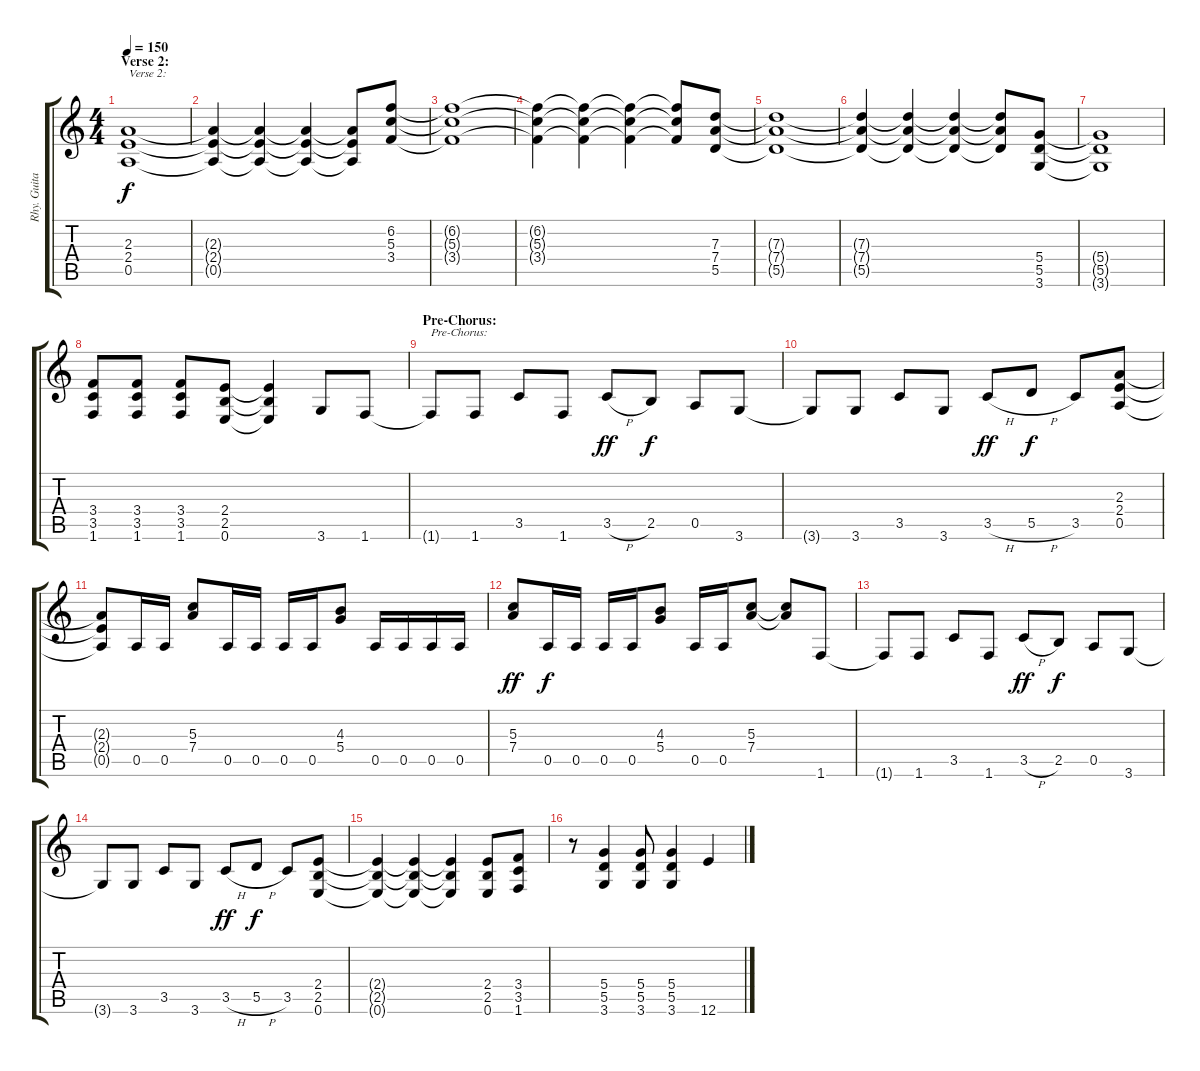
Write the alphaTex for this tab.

\track ("Rhy. Guitar 2" "Rhy. Guita") {instrument distortionguitar}
\staff {score tabs}
\tuning (E4 B3 G3 D3 A2 E2) {hide}
\ts (4 4)
\section ("" "Verse 2:")
\tempo 150
\clef g2
\ks c
(2.3{t} 2.4{t} 0.5{t}).1{txt "Verse 2:" dy f} |
(2.3{t} 2.4{t} 0.5{t}).4 (2.3{t} 2.4{t} 0.5{t}).4 (2.3{t} 2.4{t} 0.5{t}).4 (2.3{t} 2.4{t} 0.5{t}).8 (6.2 5.3 3.4).8 |
(6.2{t} 5.3{t} 3.4{t}).1 |
(6.2{t} 5.3{t} 3.4{t}).4 (6.2{t} 5.3{t} 3.4{t}).4 (6.2{t} 5.3{t} 3.4{t}).4 (6.2{t} 5.3{t} 3.4{t}).8 (7.3 7.4 5.5).8 |
(7.3{t} 7.4{t} 5.5{t}).1 |
(7.3{t} 7.4{t} 5.5{t}).4 (7.3{t} 7.4{t} 5.5{t}).4 (7.3{t} 7.4{t} 5.5{t}).4 (7.3{t} 7.4{t} 5.5{t}).8 (5.4 5.5 3.6).8 |
(5.4{t} 5.5{t} 3.6{t}).1 |
(3.4 3.5 1.6).8 (3.4 3.5 1.6).8 (3.4 3.5 1.6).8 (2.4 2.5 0.6).8 (2.4{t} 2.5{t} 0.6{t}).4 3.6.8 1.6.8 |
\section ("" "Pre-Chorus:")
1.6{t}.8{txt "Pre-Chorus:"} 1.6.8 3.5.8 1.6.8 3.5{h}.8{dy ff} 2.5.8{dy f} 0.5.8 3.6.8 |
3.6{t}.8 3.6.8 3.5.8 3.6.8 3.5{h}.8{dy ff} 5.5{h}.8{dy f} 3.5.8 (2.3 2.4 0.5).8 |
(2.3{t} 2.4{t} 0.5{t}).8 0.5.16 0.5.16 (5.3 7.4).8 0.5.16 0.5.16 0.5.16 0.5.16 (4.3 5.4).8 0.5.16 0.5.16 0.5.16 0.5.16 |
(5.3 7.4).8{dy ff} 0.5.16{dy f} 0.5.16 0.5.16 0.5.16 (4.3 5.4).8 0.5.16 0.5.16 (5.3 7.4).8 (5.3{t} 7.4{t}).8 1.6.8 |
1.6{t}.8 1.6.8 3.5.8 1.6.8 3.5{h}.8{dy ff} 2.5.8{dy f} 0.5.8 3.6.8 |
3.6{t}.8 3.6.8 3.5.8 3.6.8 3.5{h}.8{dy ff} 5.5{h}.8{dy f} 3.5.8 (2.4 2.5 0.6).8 |
(2.4{t} 2.5{t} 0.6{t}).4 (2.4{t} 2.5{t} 0.6{t}).4 (2.4{t} 2.5{t} 0.6{t}).4 (2.4 2.5 0.6).8 (3.4 3.5 1.6).8 |
r.8 (5.4 5.5 3.6).4 (5.4 5.5 3.6).8 (5.4 5.5 3.6).4 12.6.4
